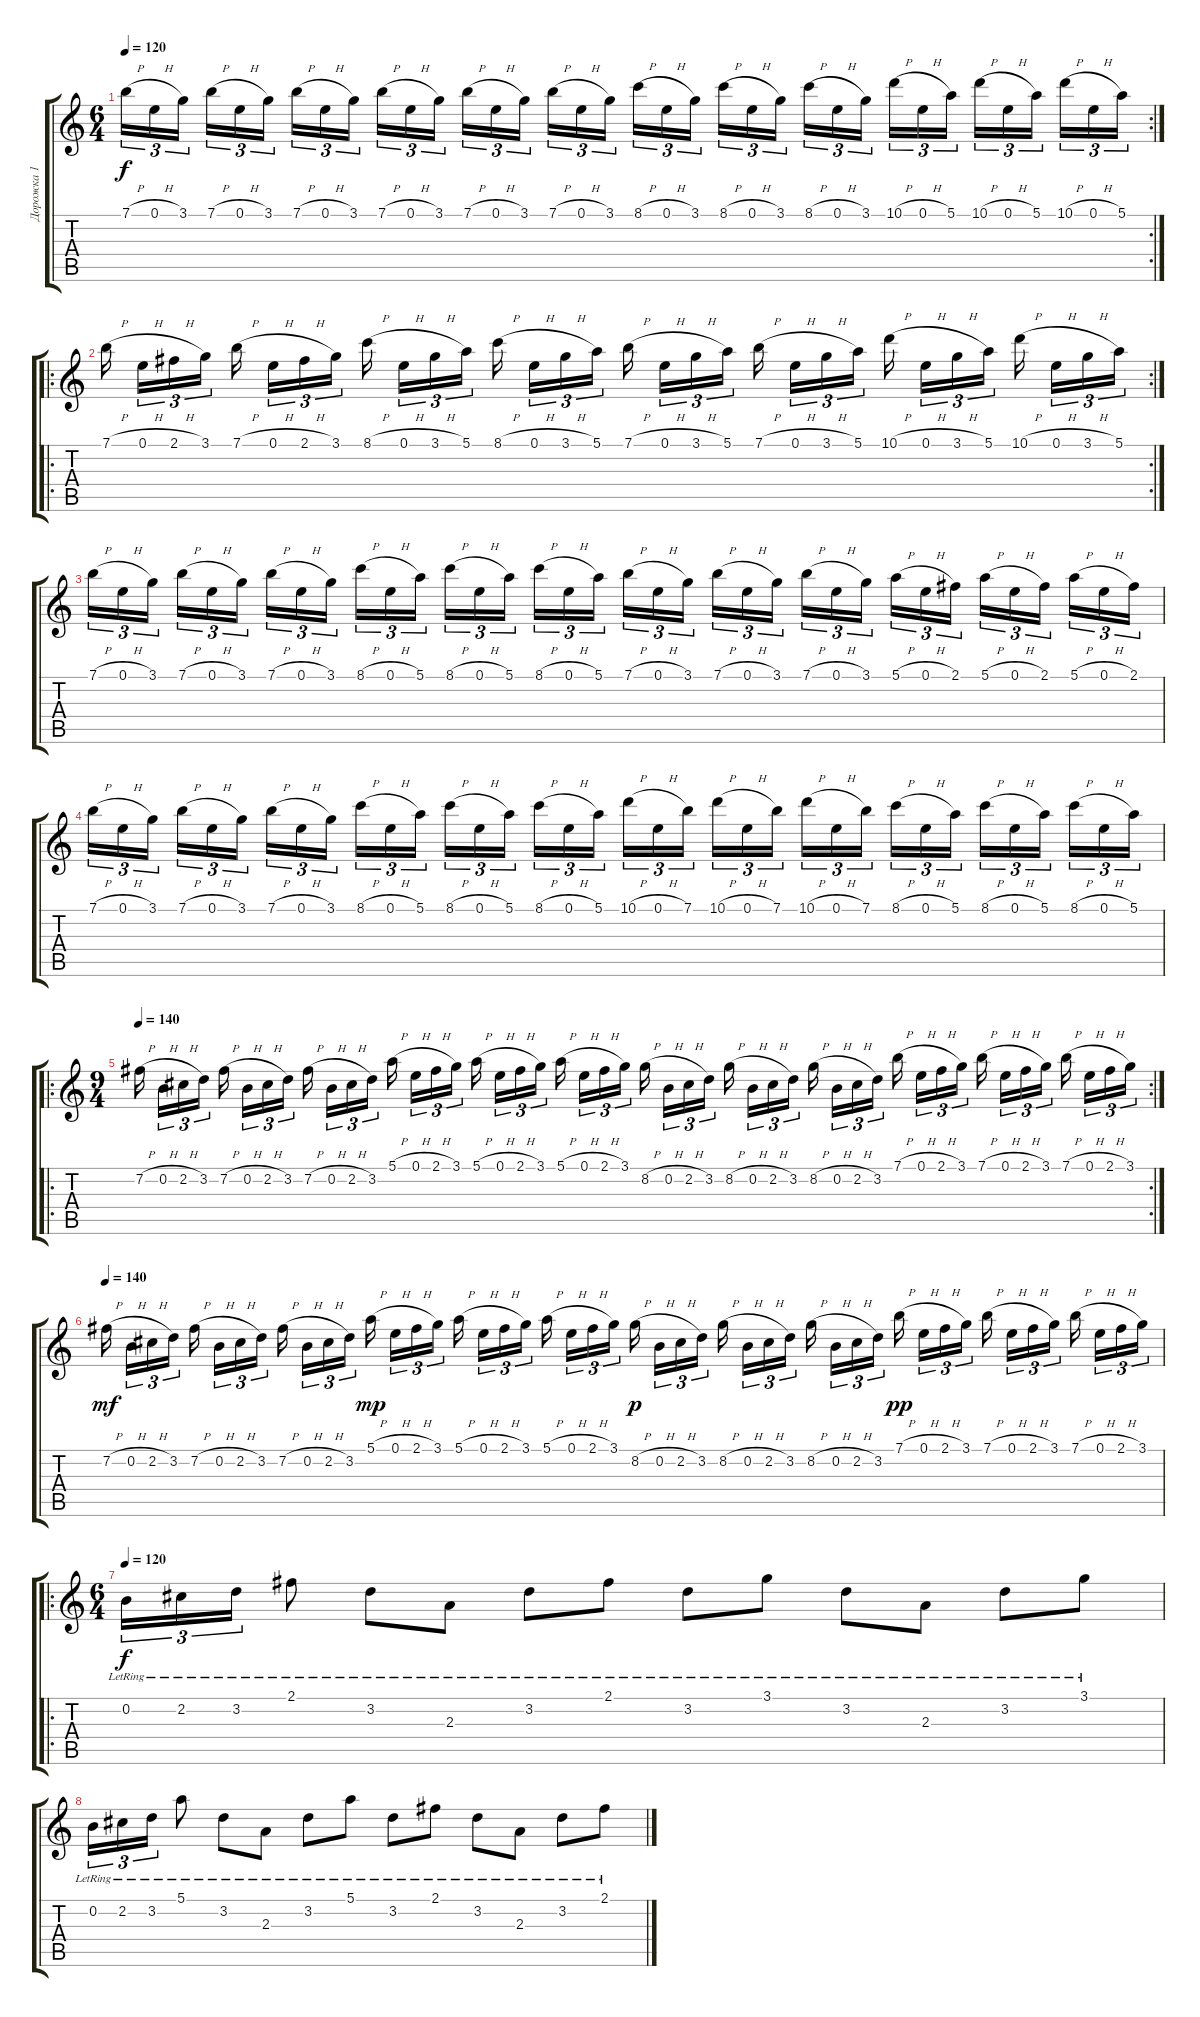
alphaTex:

\track ("Дорожка 1" "Дорожка 1") {instrument distortionguitar}
\staff {score tabs}
\tuning (E4 B3 G3 D3 A2 E2) {hide}
\rc 2
\ts (6 4)
\tempo 120
\clef g2
\ks c
7.1{h}.16{tu (3 2) dy f} 0.1{h}.16{tu (3 2)} 3.1.16{tu (3 2) beam splitsecondary} 7.1{h}.16{tu (3 2)} 0.1{h}.16{tu (3 2)} 3.1.16{tu (3 2) beam splitsecondary} 7.1{h}.16{tu (3 2)} 0.1{h}.16{tu (3 2)} 3.1.16{tu (3 2) beam splitsecondary} 7.1{h}.16{tu (3 2)} 0.1{h}.16{tu (3 2)} 3.1.16{tu (3 2) beam splitsecondary} 7.1{h}.16{tu (3 2)} 0.1{h}.16{tu (3 2)} 3.1.16{tu (3 2) beam splitsecondary} 7.1{h}.16{tu (3 2)} 0.1{h}.16{tu (3 2)} 3.1.16{tu (3 2)} 8.1{h}.16{tu (3 2)} 0.1{h}.16{tu (3 2)} 3.1.16{tu (3 2) beam splitsecondary} 8.1{h}.16{tu (3 2)} 0.1{h}.16{tu (3 2)} 3.1.16{tu (3 2) beam splitsecondary} 8.1{h}.16{tu (3 2)} 0.1{h}.16{tu (3 2)} 3.1.16{tu (3 2) beam splitsecondary} 10.1{h}.16{tu (3 2)} 0.1{h}.16{tu (3 2)} 5.1.16{tu (3 2) beam splitsecondary} 10.1{h}.16{tu (3 2)} 0.1{h}.16{tu (3 2)} 5.1.16{tu (3 2) beam splitsecondary} 10.1{h}.16{tu (3 2)} 0.1{h}.16{tu (3 2)} 5.1.16{tu (3 2)} |
\ro
\rc 2
7.1{h}.16{beam splitsecondary} 0.1{h}.16{tu (3 2)} 2.1{h}.16{tu (3 2)} 3.1.16{tu (3 2) beam splitsecondary} 7.1{h}.16{beam splitsecondary} 0.1{h}.16{tu (3 2)} 2.1{h}.16{tu (3 2)} 3.1.16{tu (3 2) beam splitsecondary} 8.1{h}.16{beam splitsecondary} 0.1{h}.16{tu (3 2)} 3.1{h}.16{tu (3 2)} 5.1.16{tu (3 2) beam splitsecondary} 8.1{h}.16{beam splitsecondary} 0.1{h}.16{tu (3 2)} 3.1{h}.16{tu (3 2)} 5.1.16{tu (3 2)} 7.1{h}.16{beam splitsecondary} 0.1{h}.16{tu (3 2)} 3.1{h}.16{tu (3 2)} 5.1.16{tu (3 2) beam splitsecondary} 7.1{h}.16{beam splitsecondary} 0.1{h}.16{tu (3 2)} 3.1{h}.16{tu (3 2)} 5.1.16{tu (3 2) beam splitsecondary} 10.1{h}.16{beam splitsecondary} 0.1{h}.16{tu (3 2)} 3.1{h}.16{tu (3 2)} 5.1.16{tu (3 2) beam splitsecondary} 10.1{h}.16{beam splitsecondary} 0.1{h}.16{tu (3 2)} 3.1{h}.16{tu (3 2)} 5.1.16{tu (3 2)} |
7.1{h}.16{tu (3 2)} 0.1{h}.16{tu (3 2)} 3.1.16{tu (3 2) beam splitsecondary} 7.1{h}.16{tu (3 2)} 0.1{h}.16{tu (3 2)} 3.1.16{tu (3 2) beam splitsecondary} 7.1{h}.16{tu (3 2)} 0.1{h}.16{tu (3 2)} 3.1.16{tu (3 2) beam splitsecondary} 8.1{h}.16{tu (3 2)} 0.1{h}.16{tu (3 2)} 5.1.16{tu (3 2) beam splitsecondary} 8.1{h}.16{tu (3 2)} 0.1{h}.16{tu (3 2)} 5.1.16{tu (3 2) beam splitsecondary} 8.1{h}.16{tu (3 2)} 0.1{h}.16{tu (3 2)} 5.1.16{tu (3 2)} 7.1{h}.16{tu (3 2)} 0.1{h}.16{tu (3 2)} 3.1.16{tu (3 2) beam splitsecondary} 7.1{h}.16{tu (3 2)} 0.1{h}.16{tu (3 2)} 3.1.16{tu (3 2) beam splitsecondary} 7.1{h}.16{tu (3 2)} 0.1{h}.16{tu (3 2)} 3.1.16{tu (3 2) beam splitsecondary} 5.1{h}.16{tu (3 2)} 0.1{h}.16{tu (3 2)} 2.1.16{tu (3 2) beam splitsecondary} 5.1{h}.16{tu (3 2)} 0.1{h}.16{tu (3 2)} 2.1.16{tu (3 2) beam splitsecondary} 5.1{h}.16{tu (3 2)} 0.1{h}.16{tu (3 2)} 2.1.16{tu (3 2)} |
7.1{h}.16{tu (3 2)} 0.1{h}.16{tu (3 2)} 3.1.16{tu (3 2) beam splitsecondary} 7.1{h}.16{tu (3 2)} 0.1{h}.16{tu (3 2)} 3.1.16{tu (3 2) beam splitsecondary} 7.1{h}.16{tu (3 2)} 0.1{h}.16{tu (3 2)} 3.1.16{tu (3 2) beam splitsecondary} 8.1{h}.16{tu (3 2)} 0.1{h}.16{tu (3 2)} 5.1.16{tu (3 2) beam splitsecondary} 8.1{h}.16{tu (3 2)} 0.1{h}.16{tu (3 2)} 5.1.16{tu (3 2) beam splitsecondary} 8.1{h}.16{tu (3 2)} 0.1{h}.16{tu (3 2)} 5.1.16{tu (3 2)} 10.1{h}.16{tu (3 2)} 0.1{h}.16{tu (3 2)} 7.1.16{tu (3 2) beam splitsecondary} 10.1{h}.16{tu (3 2)} 0.1{h}.16{tu (3 2)} 7.1.16{tu (3 2) beam splitsecondary} 10.1{h}.16{tu (3 2)} 0.1{h}.16{tu (3 2)} 7.1.16{tu (3 2) beam splitsecondary} 8.1{h}.16{tu (3 2)} 0.1{h}.16{tu (3 2)} 5.1.16{tu (3 2) beam splitsecondary} 8.1{h}.16{tu (3 2)} 0.1{h}.16{tu (3 2)} 5.1.16{tu (3 2) beam splitsecondary} 8.1{h}.16{tu (3 2)} 0.1{h}.16{tu (3 2)} 5.1.16{tu (3 2)} |
\ro
\rc 2
\ts (9 4)
\tempo 140
7.2{h}.16{beam splitsecondary} 0.2{h}.16{tu (3 2)} 2.2{h}.16{tu (3 2)} 3.2.16{tu (3 2) beam splitsecondary} 7.2{h}.16{beam splitsecondary} 0.2{h}.16{tu (3 2)} 2.2{h}.16{tu (3 2)} 3.2.16{tu (3 2) beam splitsecondary} 7.2{h}.16{beam splitsecondary} 0.2{h}.16{tu (3 2)} 2.2{h}.16{tu (3 2)} 3.2.16{tu (3 2) beam splitsecondary} 5.1{h}.16{beam splitsecondary} 0.1{h}.16{tu (3 2)} 2.1{h}.16{tu (3 2)} 3.1.16{tu (3 2)} 5.1{h}.16{beam splitsecondary} 0.1{h}.16{tu (3 2)} 2.1{h}.16{tu (3 2)} 3.1.16{tu (3 2) beam splitsecondary} 5.1{h}.16{beam splitsecondary} 0.1{h}.16{tu (3 2)} 2.1{h}.16{tu (3 2)} 3.1.16{tu (3 2) beam splitsecondary} 8.2{h}.16{beam splitsecondary} 0.2{h}.16{tu (3 2)} 2.2{h}.16{tu (3 2)} 3.2.16{tu (3 2) beam splitsecondary} 8.2{h}.16{beam splitsecondary} 0.2{h}.16{tu (3 2)} 2.2{h}.16{tu (3 2)} 3.2.16{tu (3 2)} 8.2{h}.16{beam splitsecondary} 0.2{h}.16{tu (3 2)} 2.2{h}.16{tu (3 2)} 3.2.16{tu (3 2) beam splitsecondary} 7.1{h}.16{beam splitsecondary} 0.1{h}.16{tu (3 2)} 2.1{h}.16{tu (3 2)} 3.1.16{tu (3 2) beam splitsecondary} 7.1{h}.16{beam splitsecondary} 0.1{h}.16{tu (3 2)} 2.1{h}.16{tu (3 2)} 3.1.16{tu (3 2) beam splitsecondary} 7.1{h}.16{beam splitsecondary} 0.1{h}.16{tu (3 2)} 2.1{h}.16{tu (3 2)} 3.1.16{tu (3 2)} |
\tempo 140
7.2{h}.16{dy mf beam splitsecondary} 0.2{h}.16{tu (3 2)} 2.2{h}.16{tu (3 2)} 3.2.16{tu (3 2) beam splitsecondary} 7.2{h}.16{beam splitsecondary} 0.2{h}.16{tu (3 2)} 2.2{h}.16{tu (3 2)} 3.2.16{tu (3 2) beam splitsecondary} 7.2{h}.16{beam splitsecondary} 0.2{h}.16{tu (3 2)} 2.2{h}.16{tu (3 2)} 3.2.16{tu (3 2) beam splitsecondary} 5.1{h}.16{dy mp beam splitsecondary} 0.1{h}.16{tu (3 2)} 2.1{h}.16{tu (3 2)} 3.1.16{tu (3 2)} 5.1{h}.16{beam splitsecondary} 0.1{h}.16{tu (3 2)} 2.1{h}.16{tu (3 2)} 3.1.16{tu (3 2) beam splitsecondary} 5.1{h}.16{beam splitsecondary} 0.1{h}.16{tu (3 2)} 2.1{h}.16{tu (3 2)} 3.1.16{tu (3 2) beam splitsecondary} 8.2{h}.16{dy p beam splitsecondary} 0.2{h}.16{tu (3 2)} 2.2{h}.16{tu (3 2)} 3.2.16{tu (3 2) beam splitsecondary} 8.2{h}.16{beam splitsecondary} 0.2{h}.16{tu (3 2)} 2.2{h}.16{tu (3 2)} 3.2.16{tu (3 2)} 8.2{h}.16{beam splitsecondary} 0.2{h}.16{tu (3 2)} 2.2{h}.16{tu (3 2)} 3.2.16{tu (3 2) beam splitsecondary} 7.1{h}.16{dy pp beam splitsecondary} 0.1{h}.16{tu (3 2)} 2.1{h}.16{tu (3 2)} 3.1.16{tu (3 2) beam splitsecondary} 7.1{h}.16{beam splitsecondary} 0.1{h}.16{tu (3 2)} 2.1{h}.16{tu (3 2)} 3.1.16{tu (3 2) beam splitsecondary} 7.1{h}.16{beam splitsecondary} 0.1{h}.16{tu (3 2)} 2.1{h}.16{tu (3 2)} 3.1.16{tu (3 2)} |
\ro
\ts (6 4)
\tempo 120
0.2{lr}.16{tu (3 2) dy f instrument acousticguitarsteel} 2.2{lr}.16{tu (3 2)} 3.2{lr}.16{tu (3 2)} 2.1{lr}.8 3.2{lr}.8 2.3{lr}.8 3.2{lr}.8 2.1{lr}.8 3.2{lr}.8 3.1{lr}.8 3.2{lr}.8 2.3{lr}.8 3.2{lr}.8 3.1{lr}.8 |
0.2{lr}.16{tu (3 2)} 2.2{lr}.16{tu (3 2)} 3.2{lr}.16{tu (3 2)} 5.1{lr}.8 3.2{lr}.8 2.3{lr}.8 3.2{lr}.8 5.1{lr}.8 3.2{lr}.8 2.1{lr}.8 3.2{lr}.8 2.3{lr}.8 3.2{lr}.8 2.1{lr}.8
